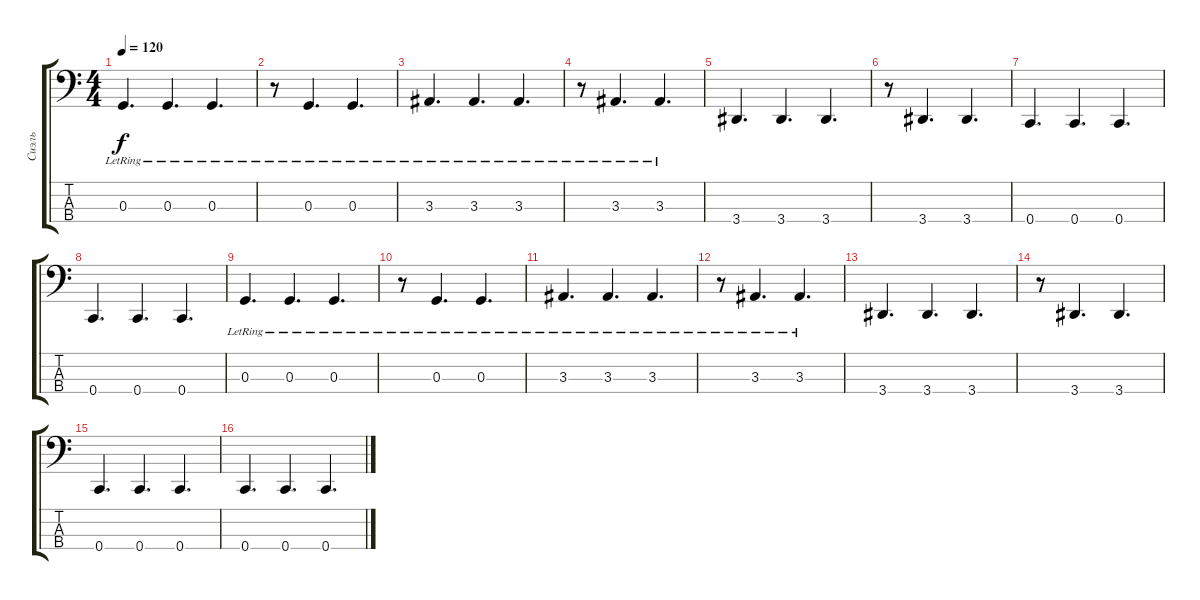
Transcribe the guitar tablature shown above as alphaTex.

\track ("Сиэль" "Сиэль") {instrument electricbasspick}
\staff {score tabs}
\tuning (F2 C2 G1 C1) {hide}
\ts (4 4)
\tempo 120
\clef f4
\ks c
0.3{lr}.4{d dy f} 0.3{lr}.4{d} 0.3{lr}.4{d} |
r.8 0.3{lr}.4{d} 0.3{lr}.4{d} |
3.3{lr}.4{d} 3.3{lr}.4{d} 3.3{lr}.4{d} |
r.8 3.3{lr}.4{d} 3.3{lr}.4{d} |
3.4.4{d} 3.4.4{d} 3.4.4{d} |
r.8 3.4.4{d} 3.4.4{d} |
0.4.4{d} 0.4.4{d} 0.4.4{d} |
0.4.4{d} 0.4.4{d} 0.4.4{d} |
0.3{lr}.4{d} 0.3{lr}.4{d} 0.3{lr}.4{d} |
r.8 0.3{lr}.4{d} 0.3{lr}.4{d} |
3.3{lr}.4{d} 3.3{lr}.4{d} 3.3{lr}.4{d} |
r.8 3.3{lr}.4{d} 3.3{lr}.4{d} |
3.4.4{d} 3.4.4{d} 3.4.4{d} |
r.8 3.4.4{d} 3.4.4{d} |
0.4.4{d} 0.4.4{d} 0.4.4{d} |
0.4.4{d} 0.4.4{d} 0.4.4{d}
